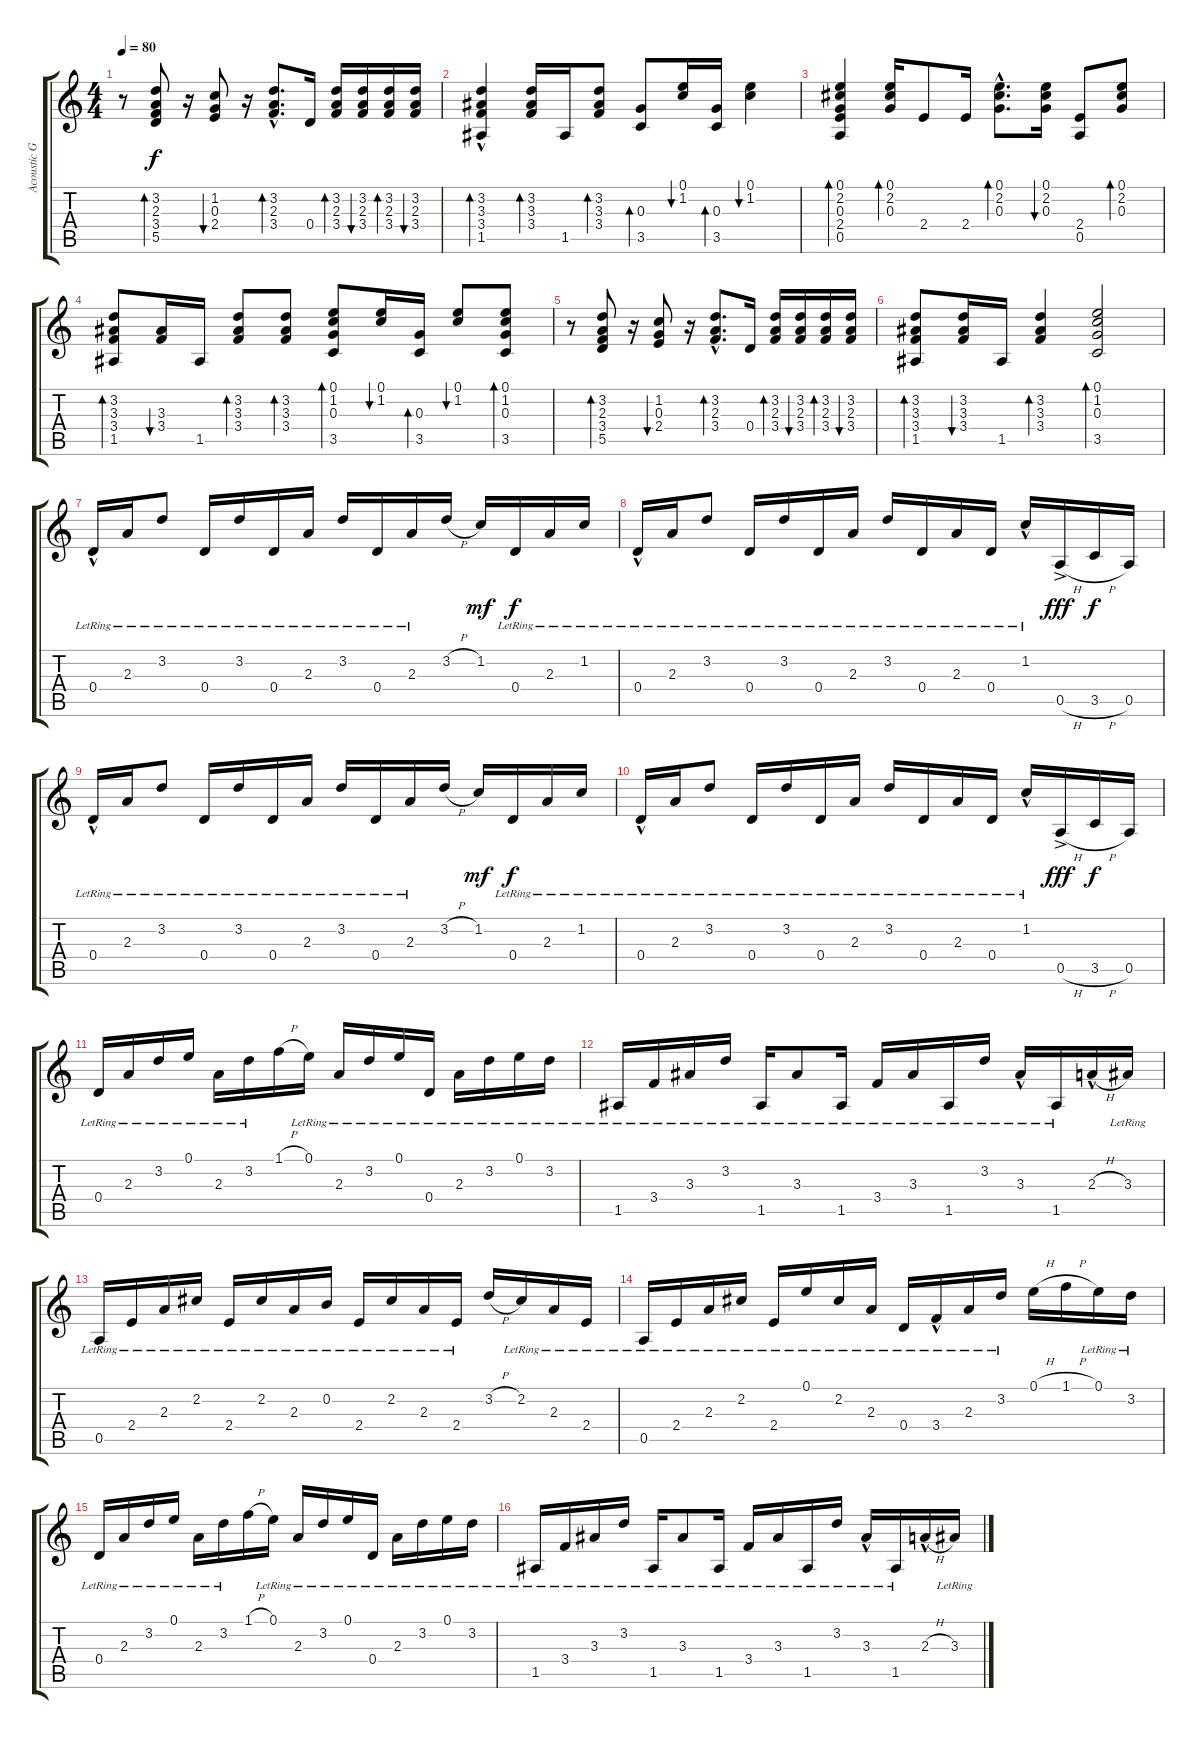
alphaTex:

\track ("Acoustic Guitar (2)" "Acoustic G") {instrument acousticguitarsteel}
\staff {score tabs}
\tuning (E4 B3 G3 D3 A2 E2) {hide}
\ts (4 4)
\tempo 80
\clef g2
\ks c
r.8{dy f} (3.2 2.3 3.4 5.5).8{bd 30} r.16 (1.2 0.3 2.4).8{bu 30} r.16 (3.2{hac} 2.3{hac} 3.4{hac}).8{d bd 30} 0.4.16 (3.2 2.3 3.4).16{bd 30} (3.2 2.3 3.4).16{bu 30} (3.2 2.3 3.4).16{bd 30} (3.2 2.3 3.4).16{bu 30} |
(3.2{hac} 3.3{hac} 3.4{hac} 1.5).4{bd 30} (3.2 3.3 3.4).16{bd 30} 1.5.16 (3.2 3.3 3.4).8{bd 30} (0.3 3.5).8{bd 30} (0.1 1.2).16{bu 30} (0.3 3.5).16{bd 30} (0.1 1.2).4{bu 30} |
(0.1 2.2 0.3 2.4 0.5).4{bd 30} (0.1 2.2 0.3).16{bd 30} 2.4.8 2.4.16 (0.1{hac} 2.2{hac} 0.3{hac}).8{d bd 30} (0.1 2.2 0.3).16{bu 30} (2.4 0.5).8 (0.1 2.2 0.3).8{bd 30} |
(3.2 3.3 3.4 1.5).8{bd 30} (3.3 3.4).16{bu 30} 1.5.16 (3.2 3.3 3.4).8{bd 30} (3.2 3.3 3.4).8{bd 30} (0.1 1.2 0.3 3.5).8{bd 30} (0.1 1.2).16{bu 30} (0.3 3.5).16{bd 30} (0.1 1.2).8{bu 30} (0.1 1.2 0.3 3.5).8{bd 30} |
r.8 (3.2 2.3 3.4 5.5).8{bd 30} r.16 (1.2 0.3 2.4).8{bu 30} r.16 (3.2{hac} 2.3{hac} 3.4{hac}).8{d bd 30} 0.4.16 (3.2 2.3 3.4).16{bd 30} (3.2 2.3 3.4).16{bu 30} (3.2 2.3 3.4).16{bd 30} (3.2 2.3 3.4).16{bu 30} |
(3.2 3.3 3.4 1.5).8{bd 30} (3.2 3.3 3.4).16{bu 30} 1.5.16 (3.2 3.3 3.4).4{bd 30} (0.1 1.2 0.3 3.5).2{bd 30} |
0.4{hac lr}.16 2.3{lr}.16 3.2{lr}.8 0.4{lr}.16 3.2{lr}.16 0.4{lr}.16 2.3{lr}.16 3.2{lr}.16 0.4{lr}.16 2.3{lr}.16 3.2{h}.16 1.2.16{dy mf} 0.4{lr}.16{dy f} 2.3{lr}.16 1.2{lr}.16 |
0.4{hac lr}.16 2.3{lr}.16 3.2{lr}.8 0.4{lr}.16 3.2{lr}.16 0.4{lr}.16 2.3{lr}.16 3.2{lr}.16 0.4{lr}.16 2.3{lr}.16 0.4{lr}.16 1.2{hac lr}.16 0.5{h ac}.16{dy fff} 3.5{h}.16{dy f} 0.5.16 |
0.4{hac lr}.16 2.3{lr}.16 3.2{lr}.8 0.4{lr}.16 3.2{lr}.16 0.4{lr}.16 2.3{lr}.16 3.2{lr}.16 0.4{lr}.16 2.3{lr}.16 3.2{h}.16 1.2.16{dy mf} 0.4{lr}.16{dy f} 2.3{lr}.16 1.2{lr}.16 |
0.4{hac lr}.16 2.3{lr}.16 3.2{lr}.8 0.4{lr}.16 3.2{lr}.16 0.4{lr}.16 2.3{lr}.16 3.2{lr}.16 0.4{lr}.16 2.3{lr}.16 0.4{lr}.16 1.2{hac lr}.16 0.5{h ac}.16{dy fff} 3.5{h}.16{dy f} 0.5.16 |
0.4{lr}.16 2.3{lr}.16 3.2{lr}.16 0.1{lr}.16 2.3{lr}.16 3.2{lr}.16 1.1{h}.16 0.1{lr}.16 2.3{lr}.16 3.2{lr}.16 0.1{lr}.16 0.4{lr}.16 2.3{lr}.16 3.2{lr}.16 0.1{lr}.16 3.2{lr}.16 |
1.5{lr}.16 3.4{lr}.16 3.3{lr}.16 3.2{lr}.16 1.5{lr}.16 3.3{lr}.8 1.5{lr}.16 3.4{lr}.16 3.3{lr}.16 1.5{lr}.16 3.2{lr}.16 3.3{hac lr}.16 1.5{lr}.16 2.3{h hac}.16 3.3{lr}.16 |
0.5{lr}.16 2.4{lr}.16 2.3{lr}.16 2.2{lr}.16 2.4{lr}.16 2.2{lr}.16 2.3{lr}.16 0.2{lr}.16 2.4{lr}.16 2.2{lr}.16 2.3{lr}.16 2.4{lr}.16 3.2{h}.16 2.2{lr}.16 2.3{lr}.16 2.4{lr}.16 |
0.5{lr}.16 2.4{lr}.16 2.3{lr}.16 2.2{lr}.16 2.4{lr}.16 0.1{lr}.16 2.2{lr}.16 2.3{lr}.16 0.4{lr}.16 3.4{hac lr}.16 2.3{lr}.16 3.2{lr}.16 0.1{h}.16 1.1{h}.16 0.1{lr}.16 3.2{lr}.16 |
0.4{lr}.16 2.3{lr}.16 3.2{lr}.16 0.1{lr}.16 2.3{lr}.16 3.2{lr}.16 1.1{h}.16 0.1{lr}.16 2.3{lr}.16 3.2{lr}.16 0.1{lr}.16 0.4{lr}.16 2.3{lr}.16 3.2{lr}.16 0.1{lr}.16 3.2{lr}.16 |
1.5{lr}.16 3.4{lr}.16 3.3{lr}.16 3.2{lr}.16 1.5{lr}.16 3.3{lr}.8 1.5{lr}.16 3.4{lr}.16 3.3{lr}.16 1.5{lr}.16 3.2{lr}.16 3.3{hac lr}.16 1.5{lr}.16 2.3{h hac}.16 3.3{lr}.16
